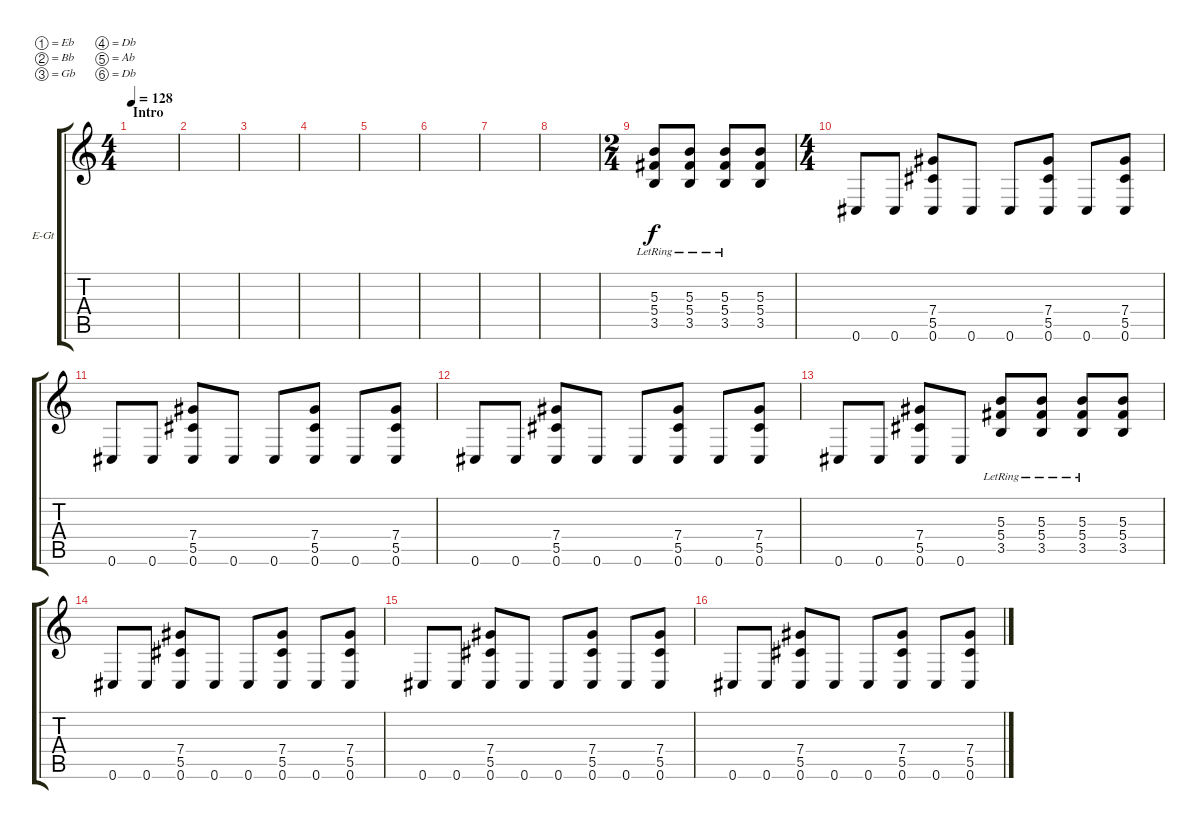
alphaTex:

\defaultSystemsLayout 4
\bracketExtendMode groupsimilarinstruments
\firstSystemTrackNameOrientation horizontal
\otherSystemsTrackNameOrientation horizontal
\track ("backing guitar 2" "E-Gt") {instrument electricguitarclean}
\staff {score tabs}
\tuning (Eb4 Bb3 Gb3 Db3 Ab2 Db2)
\ts (4 4)
\section ("" "Intro")
\tempo 128
\clef g2
\scale
0.487395
\ks c
|
\scale
0.256303 |
\scale
0.256303 |
\scale
0.333333 |
\scale
0.333333 |
\scale
0.333333 |
\scale
0.256303 |
\scale
0.256303 |
\ts (2 4)
\scale
0.487395 (3.5{lr} 5.4{lr} 5.3{lr}).8 (5.3{lr} 5.4{lr} 3.5{lr}).8 (5.3{lr} 5.4{lr} 3.5{lr}).8 (5.3 5.4 3.5).8 |
\ts (4 4)
\scale
0.256303 0.6.8 0.6.8 (7.4 5.5 0.6).8 0.6.8 0.6.8 (0.6 5.5 7.4).8 0.6.8 (0.6 5.5 7.4).8 |
\scale
0.256303 0.6.8 0.6.8 (7.4 5.5 0.6).8 0.6.8 0.6.8 (0.6 5.5 7.4).8 0.6.8 (0.6 5.5 7.4).8 |
\scale
0.333333 0.6.8 0.6.8 (7.4 5.5 0.6).8 0.6.8 0.6.8 (0.6 5.5 7.4).8 0.6.8 (0.6 5.5 7.4).8 |
\scale
0.333333 0.6.8 0.6.8 (0.6 5.5 7.4).8 0.6.8 (3.5{lr} 5.4{lr} 5.3{lr}).8 (3.5{lr} 5.4{lr} 5.3{lr}).8 (3.5{lr} 5.4{lr} 5.3{lr}).8 (3.5 5.4 5.3).8 |
\scale
0.333333 0.6.8 0.6.8 (7.4 5.5 0.6).8 0.6.8 0.6.8 (0.6 5.5 7.4).8 0.6.8 (0.6 5.5 7.4).8 |
\scale
0.312821 0.6.8 0.6.8 (7.4 5.5 0.6).8 0.6.8 0.6.8 (0.6 5.5 7.4).8 0.6.8 (0.6 5.5 7.4).8 |
\scale
0.312821 0.6.8 0.6.8 (7.4 5.5 0.6).8 0.6.8 0.6.8 (0.6 5.5 7.4).8 0.6.8 (0.6 5.5 7.4).8
